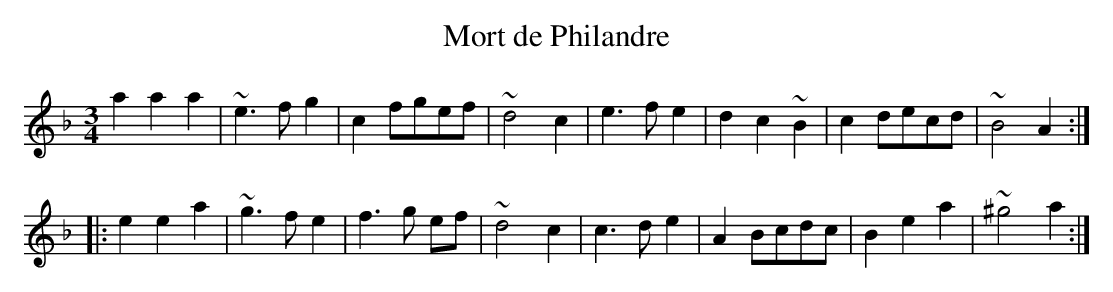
X:1
T:Mort de Philandre
M:3/4
K:Aphr
a2a2a2|~e3fg2|c2fgef|~d4c2|e3fe2|d2c2~B2|c2decd|~B4A2:|
|:e2e2a2|~g3fe2|f3g ef|~d4c2|c3de2|A2Bcdc|B2e2a2|~^g4a2:|
